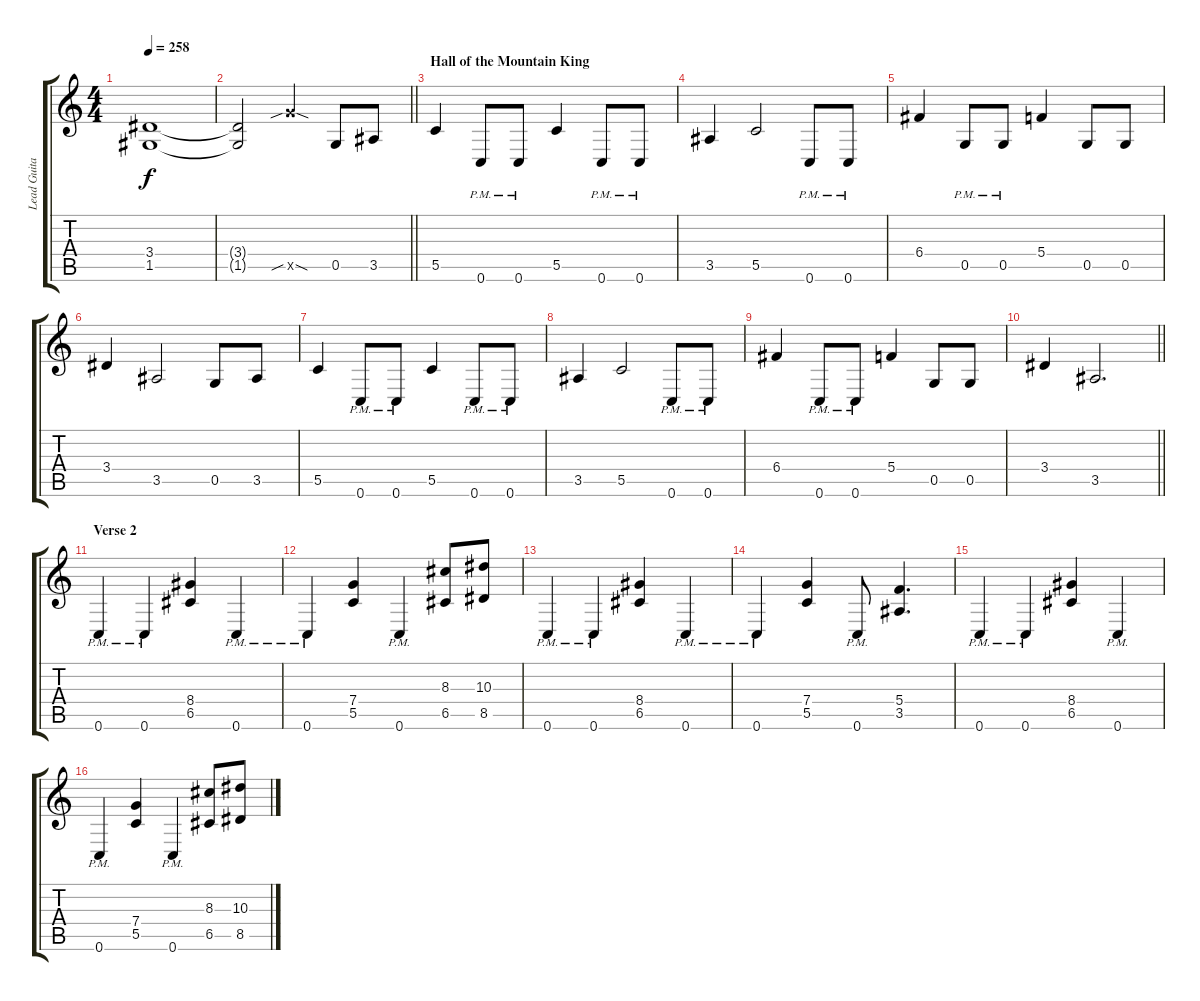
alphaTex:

\track ("Lead Guitar" "Lead Guita") {instrument distortionguitar}
\staff {score tabs}
\tuning (D4 A3 F3 C3 G2 C2) {hide}
\ts (4 4)
\tempo 258
\clef g2
\ks c
(3.4{t} 1.5{t}).1{dy f} |
\barLineRight lightlight
(3.4{t} 1.5{t}).2 12.5{sib sod x}.4 0.5.8 3.5.8 |
\section ("" "Hall of the Mountain King")
5.5.4 0.6{pm}.8 0.6{pm}.8 5.5.4 0.6{pm}.8 0.6{pm}.8 |
3.5.4 5.5.2 0.6{pm}.8 0.6{pm}.8 |
6.4.4 0.5{pm}.8 0.5{pm}.8 5.4.4 0.5.8 0.5.8 |
3.4.4 3.5.2 0.5.8 3.5.8 |
5.5.4 0.6{pm}.8 0.6{pm}.8 5.5.4 0.6{pm}.8 0.6{pm}.8 |
3.5.4 5.5.2 0.6{pm}.8 0.6{pm}.8 |
6.4.4 0.6{pm}.8 0.6{pm}.8 5.4.4 0.5.8 0.5.8 |
\barLineRight lightlight
3.4.4 3.5.2{d} |
\section ("" "Verse 2")
0.6{pm}.4 0.6{pm}.4 (8.4 6.5).4 0.6{pm}.4 |
0.6{pm}.4 (7.4 5.5).4 0.6{pm}.4 (8.3 6.5).8 (10.3 8.5).8 |
0.6{pm}.4 0.6{pm}.4 (8.4 6.5).4 0.6{pm}.4 |
0.6{pm}.4 (7.4 5.5).4 0.6{pm}.8 (5.4 3.5).4{d} |
0.6{pm}.4 0.6{pm}.4 (8.4 6.5).4 0.6{pm}.4 |
0.6{pm}.4 (7.4 5.5).4 0.6{pm}.4 (8.3 6.5).8 (10.3 8.5).8
